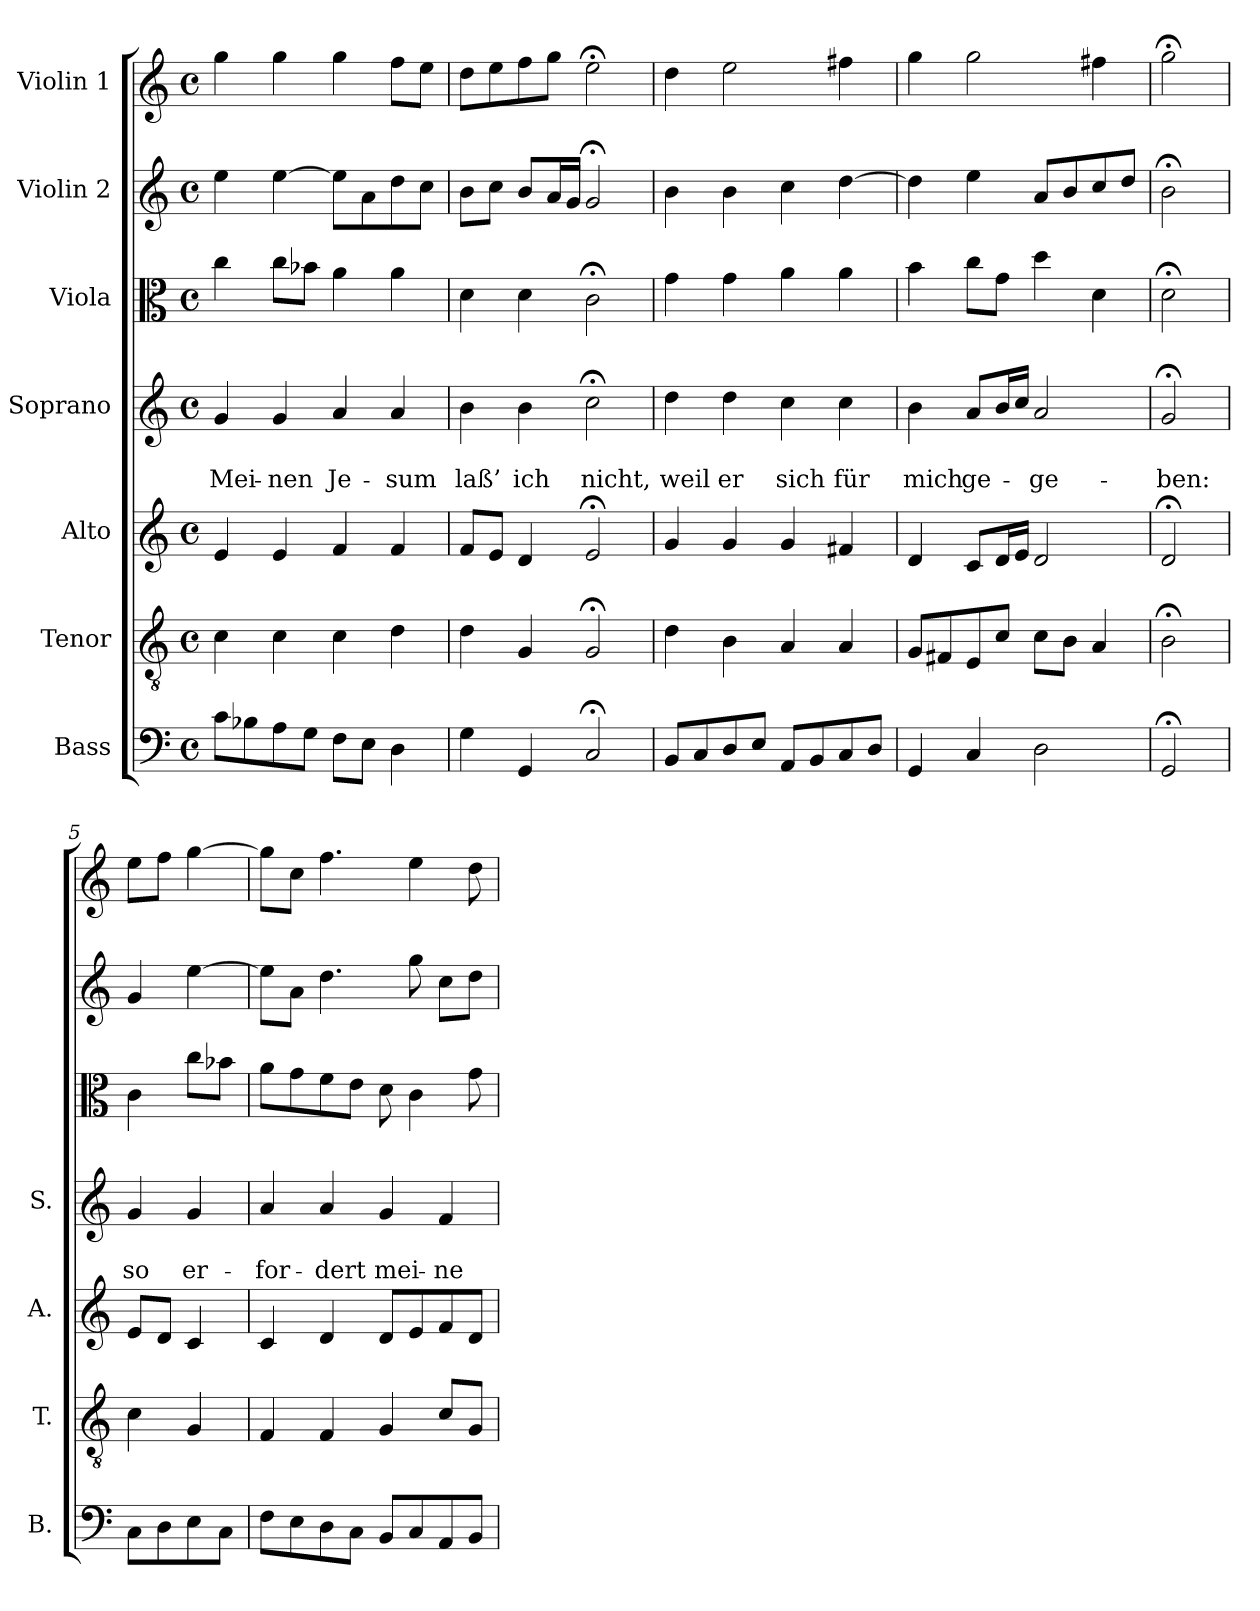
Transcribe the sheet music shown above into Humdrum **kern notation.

**kern	**kern	**kern	**kern	**text	**text	**kern	**kern	**kern
*part7	*part6	*part5	*part4	*part4	*part4	*part3	*part2	*part1
*staff7	*staff6	*staff5	*staff4	*staff4	*staff4	*staff3	*staff2	*staff1
*I"Bass	*I"Tenor	*I"Alto	*I"Soprano	*	*	*I"Viola	*I"Violin 2	*I"Violin 1
*I'B.	*I'T.	*I'A.	*I'S.	*	*	*	*	*
*clefF4	*clefGv2	*clefG2	*clefG2	*	*	*clefC3	*clefG2	*clefG2
*k[]	*k[]	*k[]	*k[]	*	*	*k[]	*k[]	*k[]
*C:	*C:	*C:	*C:	*	*	*C:	*C:	*C:
*M4/4	*M4/4	*M4/4	*M4/4	*	*	*M4/4	*M4/4	*M4/4
*met(c)	*met(c)	*met(c)	*met(c)	*	*	*met(c)	*met(c)	*met(c)
=1	=1	=1	=1	=1	=1	=1	=1	=1
8c\L	4c\	4e/	4g/	.	Mei-	4cc\	4ee\	4gg\
8B-X\	.	.	.	.	.	.	.	.
8A\	4c\	4e/	4g/	.	-nen	8cc\L	[4ee\	4gg\
8G\J	.	.	.	.	.	8b-X\J	.	.
8F\L	4c\	4f/	4a/	.	Je-	4a\	8ee\L]	4gg\
8E\J	.	.	.	.	.	.	8a\	.
4D\	4d\	4f/	4a/	.	-sum	4a\	8dd\	8ff\L
.	.	.	.	.	.	.	8cc\J	8ee\J
=2	=2	=2	=2	=2	=2	=2	=2	=2
4G\	4d\	8f/L	4b\	.	laß’	4d\	8b\L	8dd\L
.	.	8e/J	.	.	.	.	8cc\J	8ee\
4GG/	4G/	4d/	4b\	.	ich	4d\	8b/L	8ff\
.	.	.	.	.	.	.	16a/L	8gg\J
.	.	.	.	.	.	.	16g/JJ	.
2C;</	2G;</	2e;</	2cc;<\	.	nicht,	2c;<\	2g;</	2ee;<\
=3	=3	=3	=3	=3	=3	=3	=3	=3
8BB/L	4d\	4g/	4dd\	.	weil	4g\	4b\	4dd\
8C/	.	.	.	.	.	.	.	.
8D/	4B\	4g/	4dd\	.	er	4g\	4b\	2ee\
8E/J	.	.	.	.	.	.	.	.
8AA/L	4A/	4g/	4cc\	.	sich	4a\	4cc\	.
8BB/	.	.	.	.	.	.	.	.
8C/	4A/	4f#X/	4cc\	.	für	4a\	[4dd\	4ff#X\
8D/J	.	.	.	.	.	.	.	.
=4	=4	=4	=4	=4	=4	=4	=4	=4
4GG/	8G/L	4d/	4b\	.	mich	4b\	4dd\]	4gg\
.	8F#X/	.	.	.	.	.	.	.
4C/	8E/	8c/L	8a/L	.	ge-	8cc\L	4ee\	2gg\
.	8c/J	16d/L	16b/L	.	.	8g\J	.	.
.	.	16e/JJ	16cc/JJ	.	.	.	.	.
2D\	8c\L	2d/	2a/	.	-ge-	4dd\	8a/L	.
.	8B\J	.	.	.	.	.	8b/	.
.	4A/	.	.	.	.	4d\	8cc/	4ff#X\
.	.	.	.	.	.	.	8dd/J	.
=5	=5	=5	=5	=5	=5	=5	=5	=5
2GG;</	2B;<\	2d;</	2g;</	.	-ben:	2d;<\	2b;<\	2gg;<\
!!LO:PB:g=z
=5a	=5a	=5a	=5a	=5a	=5a	=5a	=5a	=5a
8C\L	4c\	8e/L	4g/	.	so	4c\	4g/	8ee\L
8D\	.	8d/J	.	.	.	.	.	8ff\J
8E\	4G/	4c/	4g/	.	er-	8cc\L	[4ee\	[4gg\
8C\J	.	.	.	.	.	8b-X\J	.	.
=6	=6	=6	=6	=6	=6	=6	=6	=6
8F\L	4F/	4c/	4a/	.	-for-	8a\L	8ee\L]	8gg\L]
8E\	.	.	.	.	.	8g\	8a\J	8cc\J
8D\	4F/	4d/	4a/	.	-dert	8f\	4.dd\	4.ff\
8C\J	.	.	.	.	.	8e\J	.	.
8BB/L	4G/	8d/L	4g/	.	mei-	8d\	.	.
8C/	.	8e/	.	.	.	4c\	8gg\	4ee\
8AA/	8c/L	8f/	4f/	.	-ne	.	8cc\L	.
8BB/J	8G/J	8d/J	.	.	.	8g\	8dd\J	8dd\
=	=	=	=	=	=	=	=	=
*-	*-	*-	*-	*-	*-	*-	*-	*-
